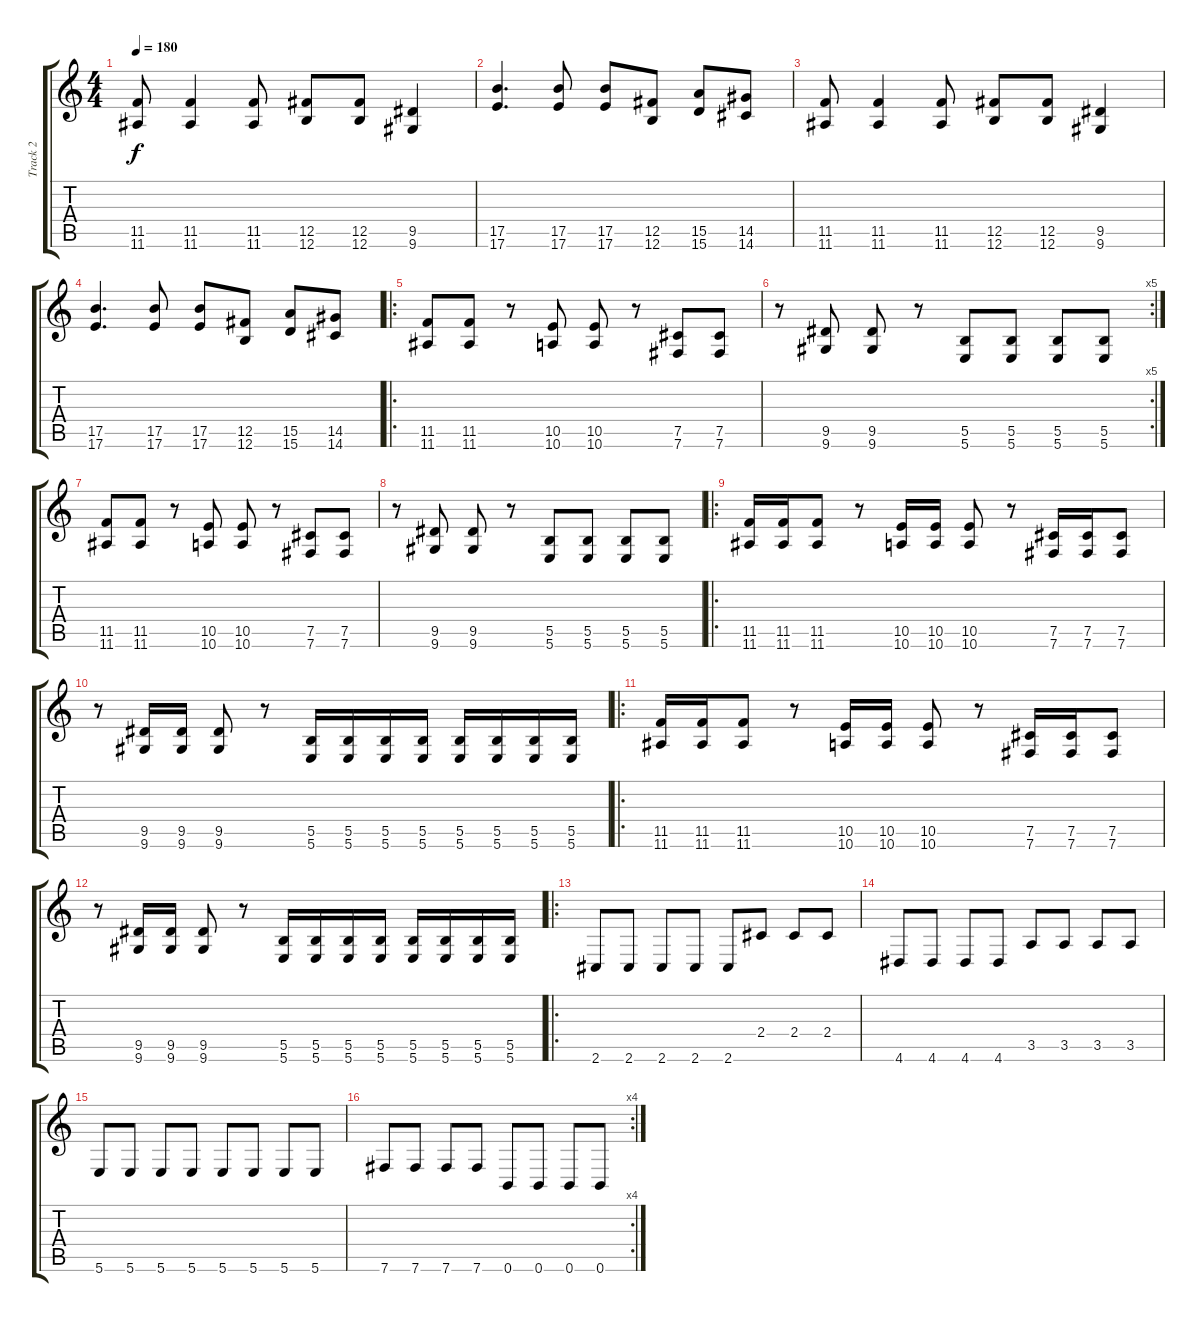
\track ("Track 2" "Track 2") {instrument distortionguitar}
\staff {score tabs}
\tuning (Db4 Ab3 E3 B2 Gb2 B1) {hide}
\ts (4 4)
\tempo 180
\clef g2
\ks c
(11.5 11.6).8{dy f} (11.5 11.6).4 (11.5 11.6).8 (12.5 12.6).8 (12.5 12.6).8 (9.5 9.6).4 |
(17.5 17.6).4{d} (17.5 17.6).8 (17.5 17.6).8 (12.5 12.6).8 (15.5 15.6).8 (14.5 14.6).8 |
(11.5 11.6).8 (11.5 11.6).4 (11.5 11.6).8 (12.5 12.6).8 (12.5 12.6).8 (9.5 9.6).4 |
(17.5 17.6).4{d} (17.5 17.6).8 (17.5 17.6).8 (12.5 12.6).8 (15.5 15.6).8 (14.5 14.6).8 |
\ro
(11.5 11.6).8 (11.5 11.6).8 r.8 (10.5 10.6).8 (10.5 10.6).8 r.8 (7.5 7.6).8 (7.5 7.6).8 |
\rc 5
r.8 (9.5 9.6).8 (9.5 9.6).8 r.8 (5.5 5.6).8 (5.5 5.6).8 (5.5 5.6).8 (5.5 5.6).8 |
(11.5 11.6).8 (11.5 11.6).8 r.8 (10.5 10.6).8 (10.5 10.6).8 r.8 (7.5 7.6).8 (7.5 7.6).8 |
r.8 (9.5 9.6).8 (9.5 9.6).8 r.8 (5.5 5.6).8 (5.5 5.6).8 (5.5 5.6).8 (5.5 5.6).8 |
\ro
(11.5 11.6).16 (11.5 11.6).16 (11.5 11.6).8 r.8 (10.5 10.6).16 (10.5 10.6).16 (10.5 10.6).8 r.8 (7.5 7.6).16 (7.5 7.6).16 (7.5 7.6).8 |
r.8 (9.5 9.6).16 (9.5 9.6).16 (9.5 9.6).8 r.8 (5.5 5.6).16 (5.5 5.6).16 (5.5 5.6).16 (5.5 5.6).16 (5.5 5.6).16 (5.5 5.6).16 (5.5 5.6).16 (5.5 5.6).16 |
\ro
(11.5 11.6).16 (11.5 11.6).16 (11.5 11.6).8 r.8 (10.5 10.6).16 (10.5 10.6).16 (10.5 10.6).8 r.8 (7.5 7.6).16 (7.5 7.6).16 (7.5 7.6).8 |
r.8 (9.5 9.6).16 (9.5 9.6).16 (9.5 9.6).8 r.8 (5.5 5.6).16 (5.5 5.6).16 (5.5 5.6).16 (5.5 5.6).16 (5.5 5.6).16 (5.5 5.6).16 (5.5 5.6).16 (5.5 5.6).16 |
\ro
2.6.8 2.6.8 2.6.8 2.6.8 2.6.8 2.4.8 2.4.8 2.4.8 |
4.6.8 4.6.8 4.6.8 4.6.8 3.5.8 3.5.8 3.5.8 3.5.8 |
5.6.8 5.6.8 5.6.8 5.6.8 5.6.8 5.6.8 5.6.8 5.6.8 |
\rc 4
7.6.8 7.6.8 7.6.8 7.6.8 0.6.8 0.6.8 0.6.8 0.6.8
